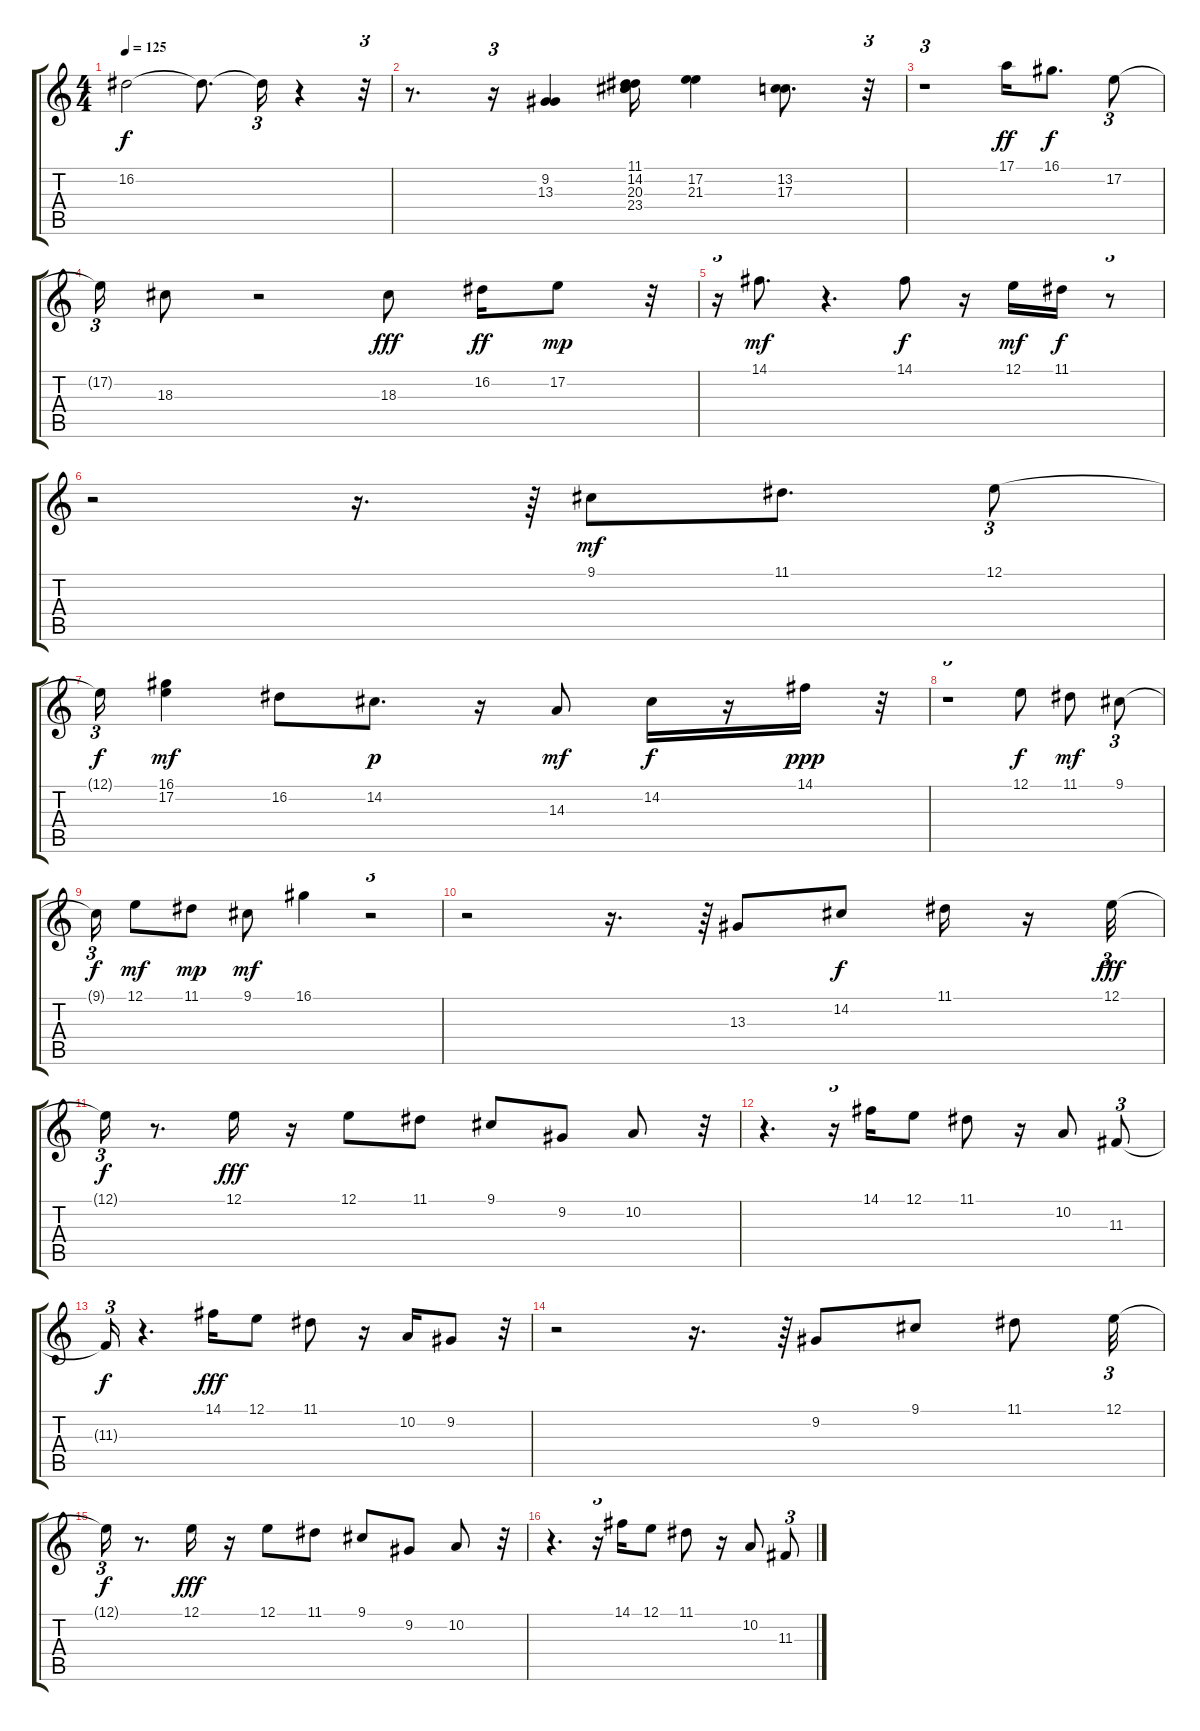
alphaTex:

\track "" {instrument tangoaccordion}
\staff {score tabs}
\tuning (E4 B3 G3 D3 A2 E2) {hide}
\ts (4 4)
\tempo 125
\clef g2
\ks c
16.2{t}.2{dy f} 16.2{t}.8{d} 16.2{t}.16{tu (3 2)} r.4 r.32{tu (3 2)} |
r.8{d} r.16{tu (3 2)} (9.2 13.3).4 (11.1 14.2 20.3 23.4).16 (17.2 21.3).4 (13.2 17.3).8{d} r.32{tu (3 2)} |
r.1{tu (3 2)} 17.1.16{dy ff} 16.1.8{d dy f} 17.2.8{tu (3 2)} |
17.2{t}.16{tu (3 2)} 18.3.8 r.2 18.3.8{dy fff} 16.2.16{dy ff} 17.2.8{dy mp} r.32{tu (3 2)} |
r.16{tu (3 2)} 14.1.8{d dy mf} r.4{d} 14.1.8{dy f} r.16 12.1.16{dy mf} 11.1.16{dy f} r.8{tu (3 2)} |
r.2 r.16{d} r.64{tu (3 2)} 9.1.8{dy mf} 11.1.8{d} 12.1.8{tu (3 2)} |
12.1{t}.16{tu (3 2) dy f} (16.1 17.2).4{dy mf} 16.2.8 14.2.8{d dy p} r.16 14.3.8{dy mf} 14.2.16{dy f} r.16 14.1.16{dy ppp} r.32{tu (3 2)} |
r.1{tu (3 2)} 12.1.8{dy f} 11.1.8{dy mf} 9.1.8{tu (3 2)} |
9.1{t}.16{tu (3 2) dy f} 12.1.8{dy mf} 11.1.8{dy mp} 9.1.8{dy mf} 16.1.4 r.2{tu (3 2)} |
r.2 r.16{d} r.64{tu (3 2)} 13.3.8 14.2.8{dy f} 11.1.16 r.16 12.1.32{tu (3 2) dy fff} |
12.1{t}.16{tu (3 2) dy f} r.8{d} 12.1.16{dy fff} r.16 12.1.8 11.1.8 9.1.8 9.2.8 10.2.8 r.32{tu (3 2)} |
r.4{d} r.16{tu (3 2)} 14.1.16 12.1.8 11.1.8 r.16 10.2.8 11.3.8{tu (3 2)} |
11.3{t}.16{tu (3 2) dy f} r.4{d} 14.1.16{dy fff} 12.1.8 11.1.8 r.16 10.2.16 9.2.8 r.32{tu (3 2)} |
r.2 r.16{d} r.64{tu (3 2)} 9.2.8 9.1.8 11.1.8 12.1.32{tu (3 2)} |
12.1{t}.16{tu (3 2) dy f} r.8{d} 12.1.16{dy fff} r.16 12.1.8 11.1.8 9.1.8 9.2.8 10.2.8 r.32{tu (3 2)} |
r.4{d} r.16{tu (3 2)} 14.1.16 12.1.8 11.1.8 r.16 10.2.8 11.3.8{tu (3 2)}
